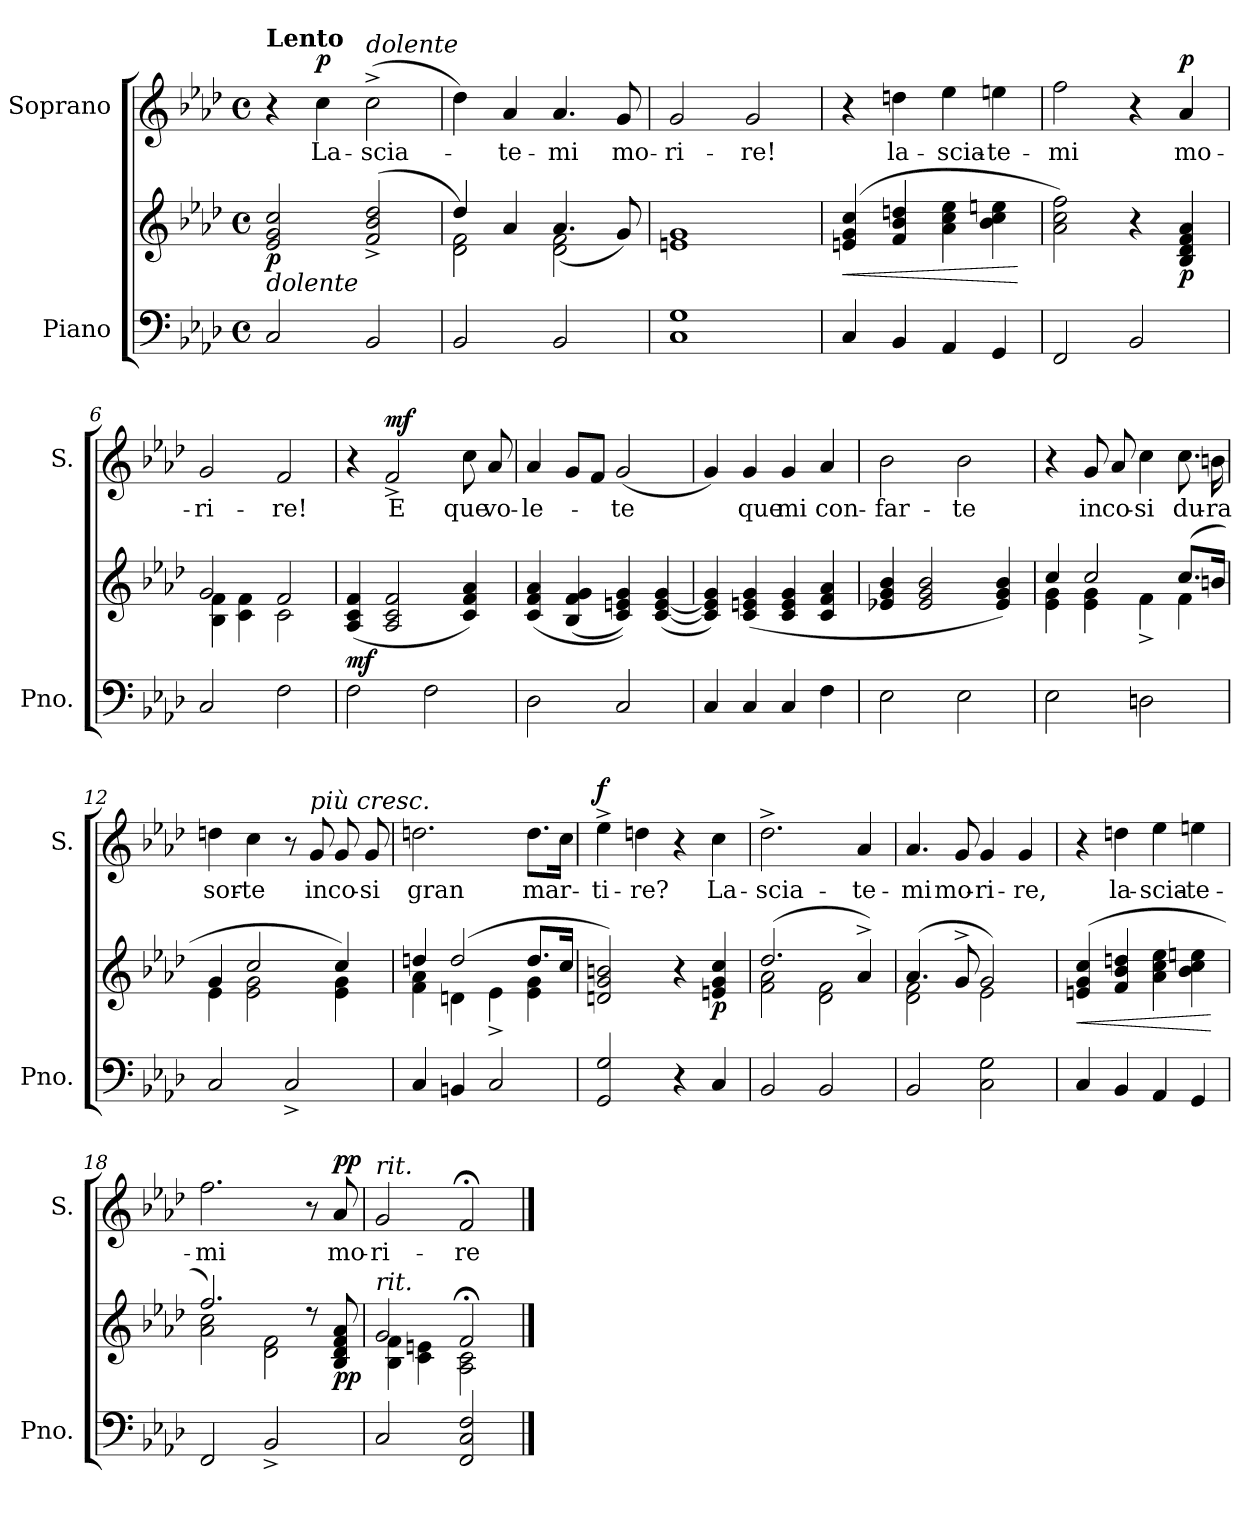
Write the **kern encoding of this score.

**kern	**kern	**dynam	**kern	**text	**dynam
*part2	*part2	*part2	*part1	*part1	*part1
*staff3	*staff2	*staff2/3	*staff1	*staff1	*staff1
*I"Piano	*	*	*I"Soprano	*	*
*I'Pno.	*	*	*I'S.	*	*
*clefF4	*clefG2	*	*clefG2	*	*
*k[b-e-a-d-]	*k[b-e-a-d-]	*	*k[b-e-a-d-]	*	*
*M4/4	*M4/4	*	*M4/4	*	*
*met(c)	*met(c)	*	*met(c)	*	*
*MM58	*MM58	*	*MM58	*	*
=1	=1	=1	=1	=1	=1
!	!	!	!LO:TX:a:B:t=Lento	!	!
!	!LO:TX:b:i:t=dolente	!	!	!	!
!	!	!LO:DY:b	!	!	!
2C/	2e-/ 2g/ 2cc/	p	4r	.	.
!	!	!	!	!LO:LY:b	!LO:DY:b
.	.	.	4cc\	La-	p
!	!	!	!LO:TX:a:i:t=dolente	!	!
!	!	!	!	!LO:LY:b	!
2BB-/	(>2f/^ 2b-/^ 2dd-/^	.	(>2cc^\	-scia-	.
=2	=2	=2	=2	=2	=2
*	*^	*	*	*	*
2BB-/	2d-\ 2f\)	4dd-/	.	4dd-\)	.	.
!	!	!	!	!	!LO:LY:b	!
.	.	4a-/	.	4a-/	-te-	.
!	!	!	!	!	!LO:LY:b	!
2BB-/	2d-\ 2f\	(>4.a-/	.	4.a-/	-mi	.
!	!	!	!	!	!LO:LY:b	!
.	.	8g/)	.	8g/	mo-	.
=3	=3	=3	=3	=3	=3	=3
!	!	!	!	!	!LO:LY:b	!
*	*v	*v	*	*	*	*
1C 1G	1en 1g	.	2g/	-ri-	.
!	!	!	!	!LO:LY:b	!
.	.	.	2g/	-re!	.
=4	=4	=4	=4	=4	=4
!	!	!LO:HP:b	!	!	!
4C/	(>4en/ 4g/ 4cc/	<	4r	.	.
!	!	!	!	!LO:LY:b	!
4BB-/	4f/ 4b-/ 4ddn/	.	4ddn\	la-	.
!	!	!	!	!LO:LY:b	!
4AA-/	4a-\ 4cc\ 4ee-i\	.	4ee-i\	-scia-	.
!	!	!	!	!LO:LY:b	!
4GG/	4b-\ 4cc\ 4een\	.	4een\	-te-	.
.	.	[	.	.	.
!!LO:LB:g=z
=5	=5	=5	=5	=5	=5
!	!	!	!	!LO:LY:b	!
2FF/	2a-\ 2cc\ 2ff\)	.	2ff\	-mi	.
2BB-/	4r	.	4r	.	.
!	!	!LO:DY:b	!	!LO:LY:b	!LO:DY:b
.	4B-/ 4d-/ 4f/ 4a-/	p	4a-/	mo-	p
=6	=6	=6	=6	=6	=6
*	*^	*	*	*	*
!	!	!	!	!	!LO:LY:b	!
2C/	2g/	4B-\ 4f\	.	2g/	-ri-	.
.	.	4c\ 4f\	.	.	.	.
!	!	!	!	!	!LO:LY:b	!
2F\	2f/	2c\	.	2f/	-re!	.
=7	=7	=7	=7	=7	=7	=7
!	!	!	!LO:DY:b	!	!	!
*	*v	*v	*	*	*	*
2F\	(>4A-/ 4c/ 4f/	mf	4r	.	.
!	!	!	!	!LO:LY:b	!LO:DY:b
.	2A-/ 2c/ 2f/	.	2f^/	E	mf
2F\	.	.	.	.	.
!	!	!	!	!LO:LY:b	!
.	4c/ 4f/ 4a-/)	.	8cc\	que	.
!	!	!	!	!LO:LY:b	!
.	.	.	8a-/	vo-	.
=8	=8	=8	=8	=8	=8
!	!	!	!	!LO:LY:b	!
2D-\	(>4c/ 4f/ 4a-/	.	4a-/	-le-	.
.	(>4B-/ 4f/ 4g/	.	8g/L	.	.
.	.	.	8f/J	.	.
!	!	!	!	!LO:LY:b	!
2C/	4c/ 4en/ 4g/))	.	(<2g/	-te	.
.	(>[4c/ [4e/ 4g/	.	.	.	.
=9	=9	=9	=9	=9	=9
4C/	4c/] 4e/] 4g/)	.	4g/)	.	.
!	!	!	!	!LO:LY:b	!
4C/	(>4c/ 4en/ 4g/	.	4g/	que	.
!	!	!	!	!LO:LY:b	!
4C/	4c/ 4e/ 4g/	.	4g/	mi	.
!	!	!	!	!LO:LY:b	!
4F\	4c/ 4f/ 4a-/	.	4a-/	con-	.
!!LO:LB:g=z
=10	=10	=10	=10	=10	=10
!	!	!	!	!LO:LY:b	!
2E-\	4e-X/ 4g/ 4b-/	.	2b-\	-far-	.
.	2e-/ 2g/ 2b-/	.	.	.	.
!	!	!	!	!LO:LY:b	!
2E-\	.	.	2b-\	-te	.
.	4e-/ 4g/ 4b-/)	.	.	.	.
=11	=11	=11	=11	=11	=11
*	*^	*	*	*	*
2E-\	4cc/	4e-\ 4g\	.	4r	.	.
!	!	!	!	!	!LO:LY:b	!
.	2cc/	4e-\ 4g\	.	8g/	in	.
!	!	!	!	!	!LO:LY:b	!
.	.	.	.	8a-/	co-	.
!	!	!	!	!	!LO:LY:b	!
2Dn\	.	4f^\	.	4cc\	-si	.
!	!	!	!	!	!LO:LY:b	!
.	(>8.cc/L	4f\	.	8.cc\	du-	.
!	!	!	!	!	!LO:LY:b	!
.	16bn/Jk	.	.	16bn\	-ra	.
=12	=12	=12	=12	=12	=12	=12
!	!	!	!	!	!LO:LY:b	!
2C/	4g/	4e-\	.	4ddn\	sor-	.
!	!	!	!	!	!LO:LY:b	!
.	2cc/	2e-\ 2g\	.	4cc\	-te	.
2C^/	.	.	.	8r	.	.
!	!	!	!	!LO:TX:a:i:t=più cresc.	!	!
!	!	!	!	!	!LO:LY:b	!
.	.	.	.	8g/	in	.
!	!	!	!	!	!LO:LY:b	!
.	4cc/)	4e-\ 4g\	.	8g/	co-	.
!	!	!	!	!	!LO:LY:b	!
.	.	.	.	8g/	-si	.
=13	=13	=13	=13	=13	=13	=13
!	!	!	!	!	!LO:LY:b	!
4C/	4ddn/	4f\ 4a-\	.	2.ddn\	gran	.
4BBn/	(>2dd/	4dn\	.	.	.	.
2C/	.	4e-^\	.	.	.	.
!	!	!	!	!	!LO:LY:b	!
.	8.dd/L	4e-\ 4g\	.	8.dd\L	mar-	.
.	16cc/Jk	.	.	16cc\Jk	.	.
*	*v	*v	*	*	*	*
=14	=14	=14	=14	=14	=14
!	!	!	!	!LO:LY:b	!LO:DY:b
2GG/ 2G/	2dn/ 2g/ 2bn/)	.	4ee-^\	-ti-	f
!	!	!	!	!LO:LY:b	!
.	.	.	4ddn\	-re?	.
4r	4r	.	4r	.	.
!	!	!LO:DY:b	!	!LO:LY:b	!
4C/	4en/ 4g/ 4cc/	p	4cc\	La-	.
!!LO:LB:g=z
=15	=15	=15	=15	=15	=15
*	*^	*	*	*	*
!	!	!	!	!	!LO:LY:b	!
2BB-/	(>2.dd-i/	2f\ 2a-\	.	2.dd-i^\	-scia-	.
2BB-/	.	2d-i\ 2f\	.	.	.	.
!	!	!	!	!	!LO:LY:b	!
.	4a-^/)	.	.	4a-/	-te-	.
=16	=16	=16	=16	=16	=16	=16
!	!	!	!	!	!LO:LY:b	!
2BB-/	(>4.a-/	2d-\ 2f\	.	4.a-/	-mi	.
!	!	!	!	!	!LO:LY:b	!
.	8g^/	.	.	8g/	mo-	.
!	!	!	!	!	!LO:LY:b	!
2C\ 2G\	2g/)	2e-\	.	4g/	-ri-	.
!	!	!	!	!	!LO:LY:b	!
.	.	.	.	4g/	-re,	.
*	*v	*v	*	*	*	*
=17	=17	=17	=17	=17	=17
!	!	!LO:HP:b	!	!	!
4C/	(>4en/ 4g/ 4cc/	<	4r	.	.
!	!	!	!	!LO:LY:b	!
4BB-/	4f/ 4b-/ 4ddn/	.	4ddn\	la-	.
!	!	!	!	!LO:LY:b	!
4AA-/	4a-\ 4cc\ 4ee-i\	.	4ee-i\	-scia-	.
!	!	!	!	!LO:LY:b	!
4GG/	4b-\ 4cc\ 4een\	.	4een\	-te-	.
.	.	[	.	.	.
=18	=18	=18	=18	=18	=18
*	*^	*	*	*	*
!	!	!	!	!	!LO:LY:b	!
2FF/	2.ff/)	2a-\ 2cc\	.	2.ff\	-mi	.
2BB-^/	.	2d-\ 2f\	.	.	.	.
.	8r	.	.	8r	.	.
!	!	!	!LO:DY:b	!	!LO:LY:b	!LO:DY:b
.	8B-/ 8d-/ 8f/ 8a-/	.	pp	8a-/	mo-	pp
=19	=19	=19	=19	=19	=19	=19
!	!	!	!	!LO:TX:a:i:t=rit.	!	!
!	!LO:TX:a:i:t=rit.	!	!	!	!	!
!	!	!	!	!	!LO:LY:b	!
2C/	2g/	4B-\ 4f\	.	2g/	-ri-	.
.	.	4c\ 4en\	.	.	.	.
!	!	!	!	!	!LO:LY:b	!
2FF/ 2C/ 2F/	2f;</	2A-\ 2c\	.	2f;</	-re	.
*	*v	*v	*	*	*	*
==	==	==	==	==	==
*-	*-	*-	*-	*-	*-
